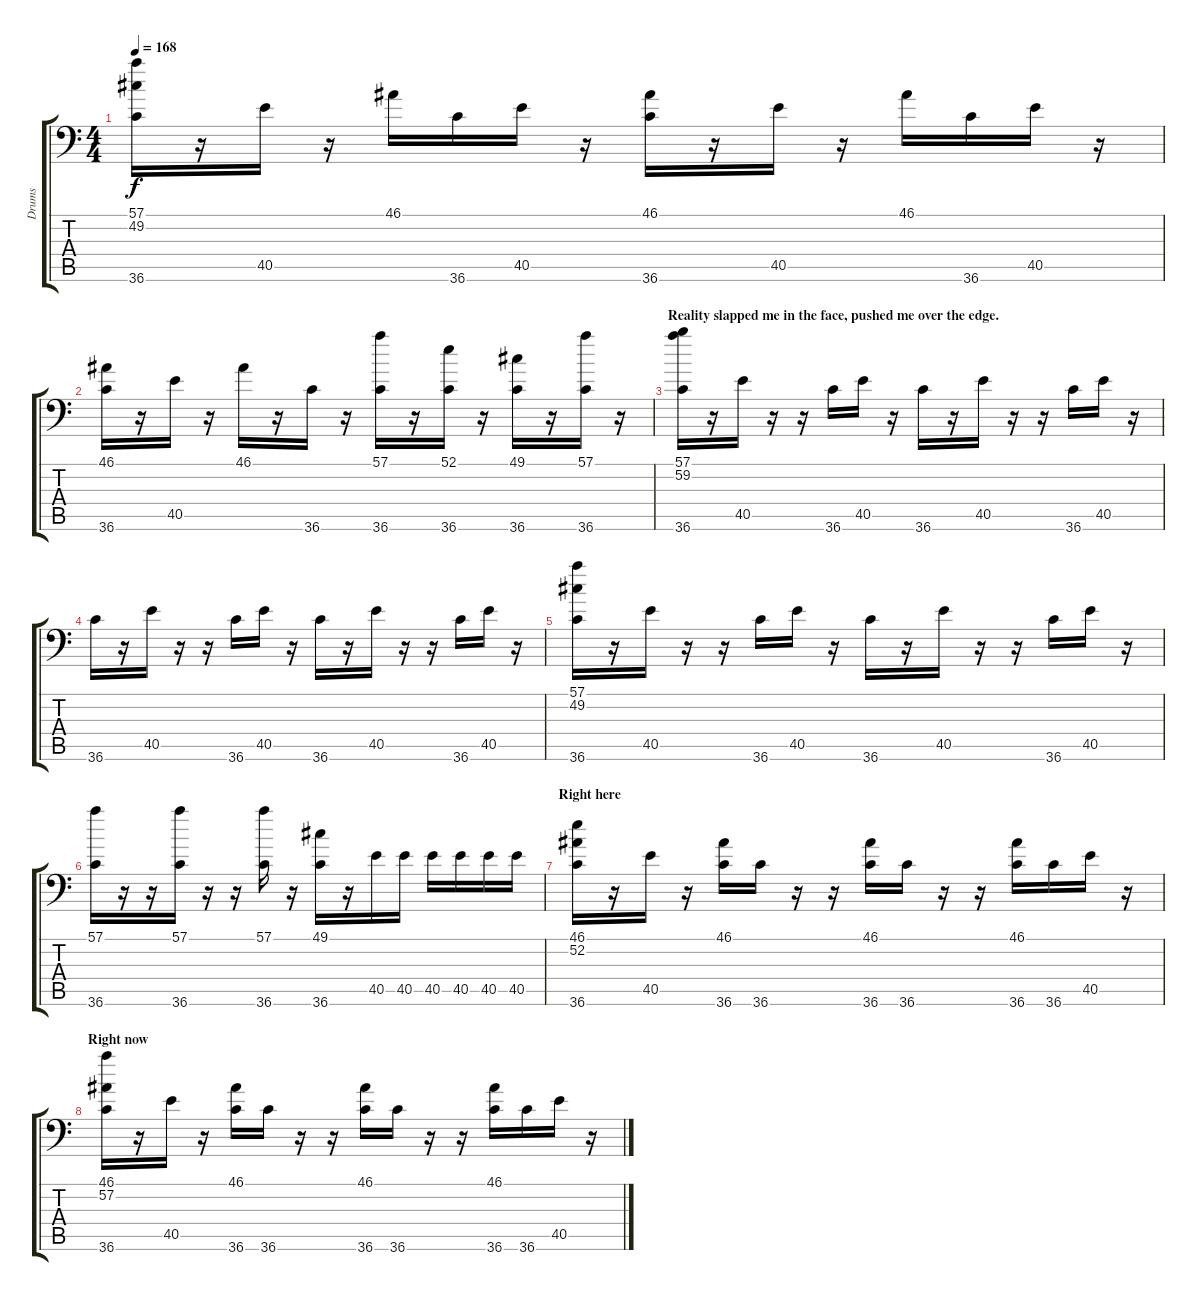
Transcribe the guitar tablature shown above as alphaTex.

\track ("Drums" "Drums") {instrument acousticgrandpiano}
\staff {score tabs}
\tuning (C-1 C-1 C-1 C-1 C-1 C-1) {hide}
\ts (4 4)
\tempo 168
\clef f4
\ks c
(57.1 49.2 36.6).16{dy f} r.16 40.5.16 r.16 46.1.16 36.6.16 40.5.16 r.16 (46.1 36.6).16 r.16 40.5.16 r.16 46.1.16 36.6.16 40.5.16 r.16 |
(46.1 36.6).16 r.16 40.5.16 r.16 46.1.16 r.16 36.6.16 r.16 (57.1 36.6).16 r.16 (52.1 36.6).16 r.16 (49.1 36.6).16 r.16 (57.1 36.6).16 r.16 |
\section ("" "Reality slapped me in the face, pushed me over the edge.")
(57.1 59.2 36.6).16 r.16 40.5.16 r.16 r.16 36.6.16 40.5.16 r.16 36.6.16 r.16 40.5.16 r.16 r.16 36.6.16 40.5.16 r.16 |
36.6.16 r.16 40.5.16 r.16 r.16 36.6.16 40.5.16 r.16 36.6.16 r.16 40.5.16 r.16 r.16 36.6.16 40.5.16 r.16 |
(57.1 49.2 36.6).16 r.16 40.5.16 r.16 r.16 36.6.16 40.5.16 r.16 36.6.16 r.16 40.5.16 r.16 r.16 36.6.16 40.5.16 r.16 |
(57.1 36.6).16 r.16 r.16 (57.1 36.6).16 r.16 r.16 (57.1 36.6).16 r.16 (49.1 36.6).16 r.16 40.5.16 40.5.16 40.5.16 40.5.16 40.5.16 40.5.16 |
\section ("" "Right here")
(46.1 52.2 36.6).16 r.16 40.5.16 r.16 (46.1 36.6).16 36.6.16 r.16 r.16 (46.1 36.6).16 36.6.16 r.16 r.16 (46.1 36.6).16 36.6.16 40.5.16 r.16 |
\section ("" "Right now")
(46.1 57.2 36.6).16 r.16 40.5.16 r.16 (46.1 36.6).16 36.6.16 r.16 r.16 (46.1 36.6).16 36.6.16 r.16 r.16 (46.1 36.6).16 36.6.16 40.5.16 r.16
